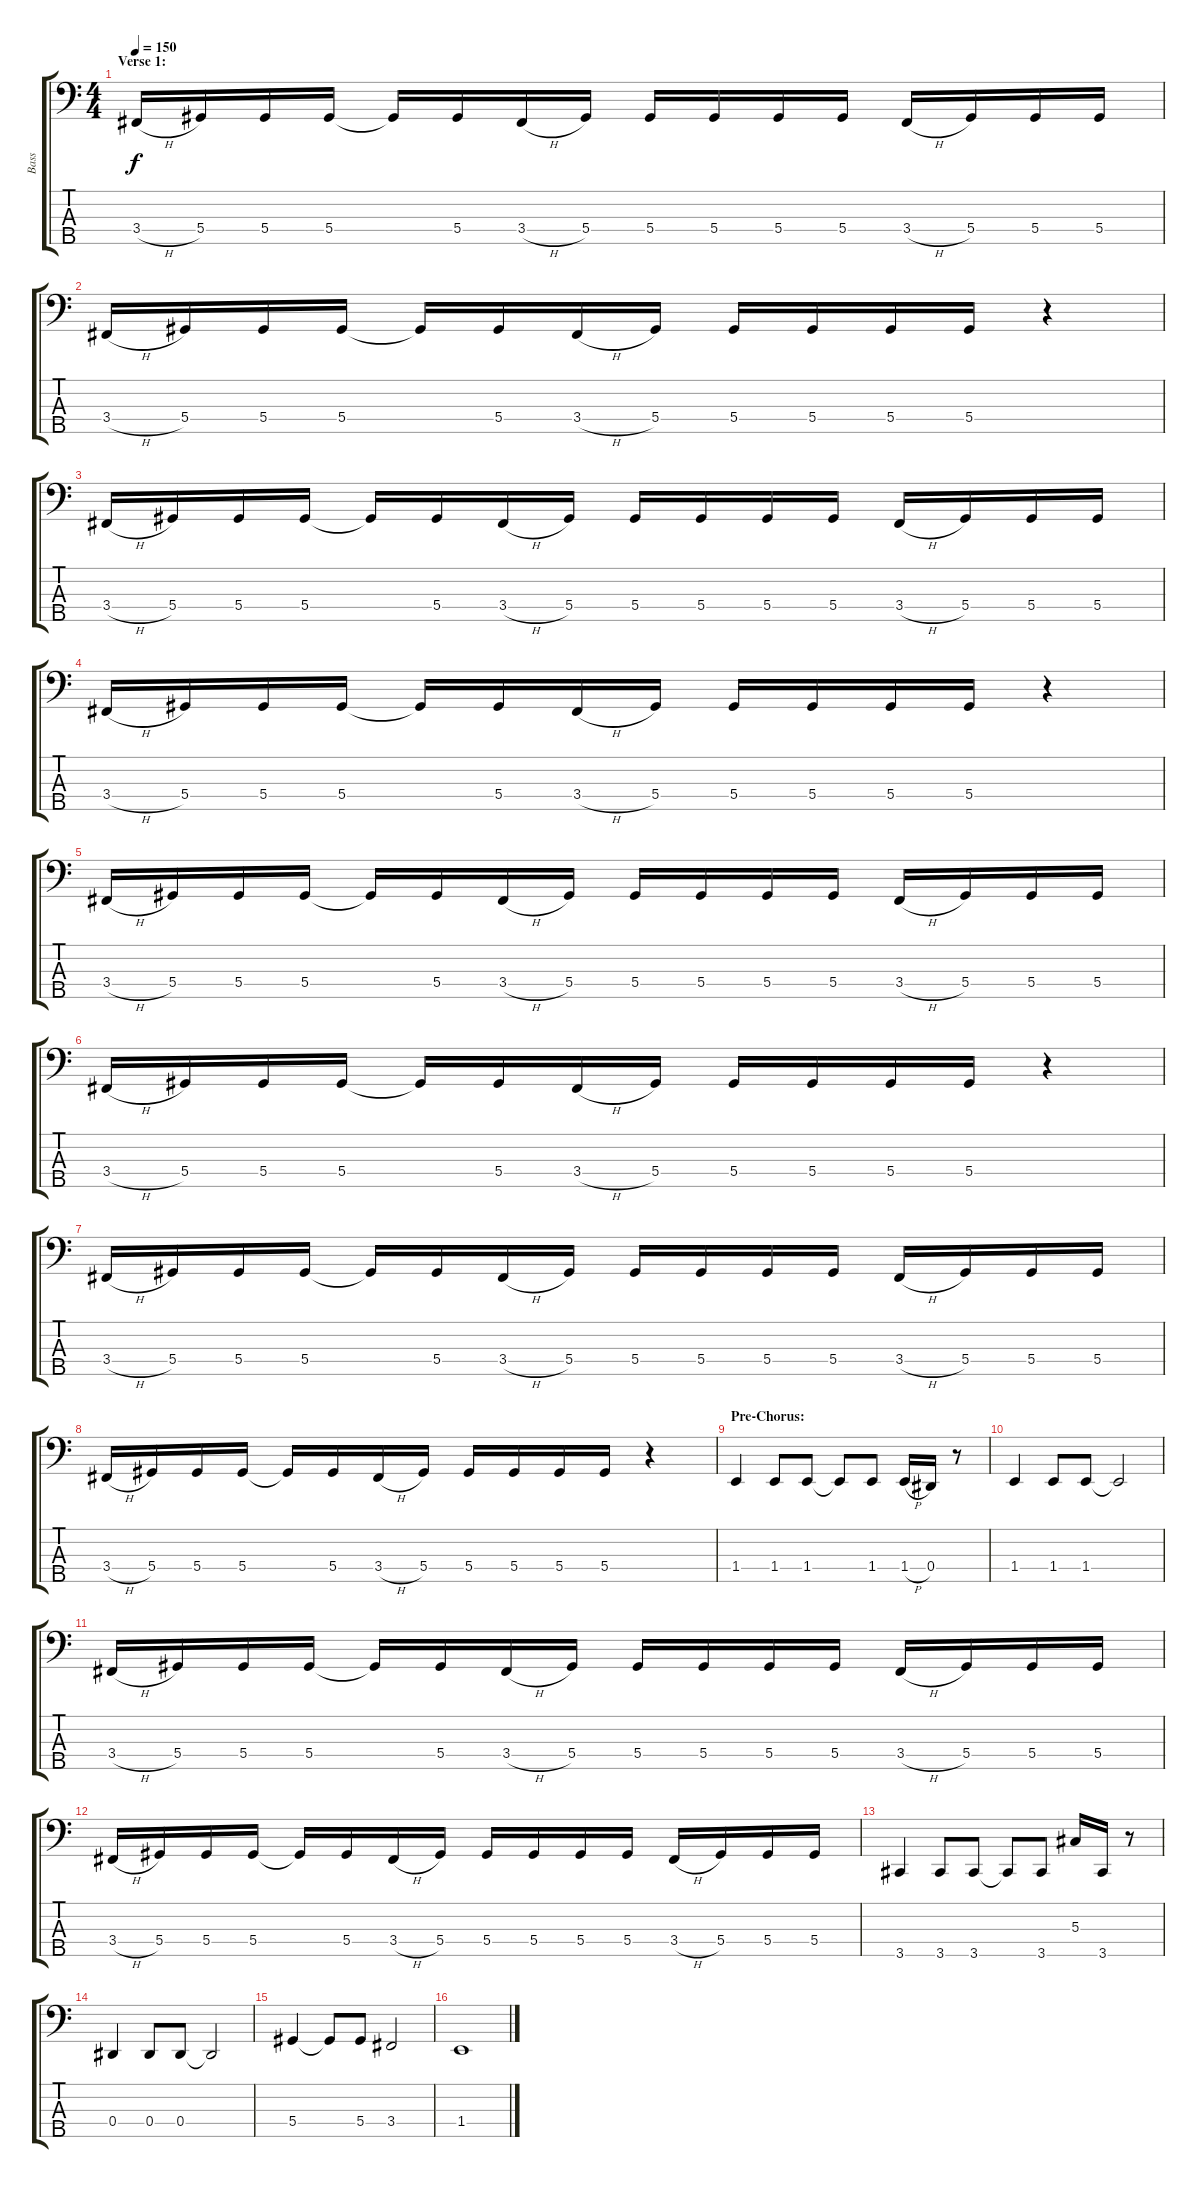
\track ("Bass" "Bass") {instrument slapbass2}
\staff {score tabs}
\tuning (Gb2 Db2 Ab1 Eb1 Bb0) {hide}
\ts (4 4)
\section ("" "Verse 1:")
\tempo 150
\clef f4
\ks c
3.4{h}.16{dy f} 5.4.16 5.4.16 5.4.16 5.4{t}.16 5.4.16 3.4{h}.16 5.4.16 5.4.16 5.4.16 5.4.16 5.4.16 3.4{h}.16 5.4.16 5.4.16 5.4.16 |
3.4{h}.16 5.4.16 5.4.16 5.4.16 5.4{t}.16 5.4.16 3.4{h}.16 5.4.16 5.4.16 5.4.16 5.4.16 5.4.16 r.4 |
3.4{h}.16 5.4.16 5.4.16 5.4.16 5.4{t}.16 5.4.16 3.4{h}.16 5.4.16 5.4.16 5.4.16 5.4.16 5.4.16 3.4{h}.16 5.4.16 5.4.16 5.4.16 |
3.4{h}.16 5.4.16 5.4.16 5.4.16 5.4{t}.16 5.4.16 3.4{h}.16 5.4.16 5.4.16 5.4.16 5.4.16 5.4.16 r.4 |
3.4{h}.16 5.4.16 5.4.16 5.4.16 5.4{t}.16 5.4.16 3.4{h}.16 5.4.16 5.4.16 5.4.16 5.4.16 5.4.16 3.4{h}.16 5.4.16 5.4.16 5.4.16 |
3.4{h}.16 5.4.16 5.4.16 5.4.16 5.4{t}.16 5.4.16 3.4{h}.16 5.4.16 5.4.16 5.4.16 5.4.16 5.4.16 r.4 |
3.4{h}.16 5.4.16 5.4.16 5.4.16 5.4{t}.16 5.4.16 3.4{h}.16 5.4.16 5.4.16 5.4.16 5.4.16 5.4.16 3.4{h}.16 5.4.16 5.4.16 5.4.16 |
3.4{h}.16 5.4.16 5.4.16 5.4.16 5.4{t}.16 5.4.16 3.4{h}.16 5.4.16 5.4.16 5.4.16 5.4.16 5.4.16 r.4 |
\section ("" "Pre-Chorus:")
1.4.4 1.4.8 1.4.8 1.4{t}.8 1.4.8 1.4{h}.16 0.4.16 r.8 |
1.4.4 1.4.8 1.4.8 1.4{t}.2 |
3.4{h}.16 5.4.16 5.4.16 5.4.16 5.4{t}.16 5.4.16 3.4{h}.16 5.4.16 5.4.16 5.4.16 5.4.16 5.4.16 3.4{h}.16 5.4.16 5.4.16 5.4.16 |
3.4{h}.16 5.4.16 5.4.16 5.4.16 5.4{t}.16 5.4.16 3.4{h}.16 5.4.16 5.4.16 5.4.16 5.4.16 5.4.16 3.4{h}.16 5.4.16 5.4.16 5.4.16 |
3.5.4 3.5.8 3.5.8 3.5{t}.8 3.5.8 5.3.16 3.5.16 r.8 |
0.4.4 0.4.8 0.4.8 0.4{t}.2 |
5.4.4 5.4{t}.8 5.4.8 3.4.2 |
1.4.1
